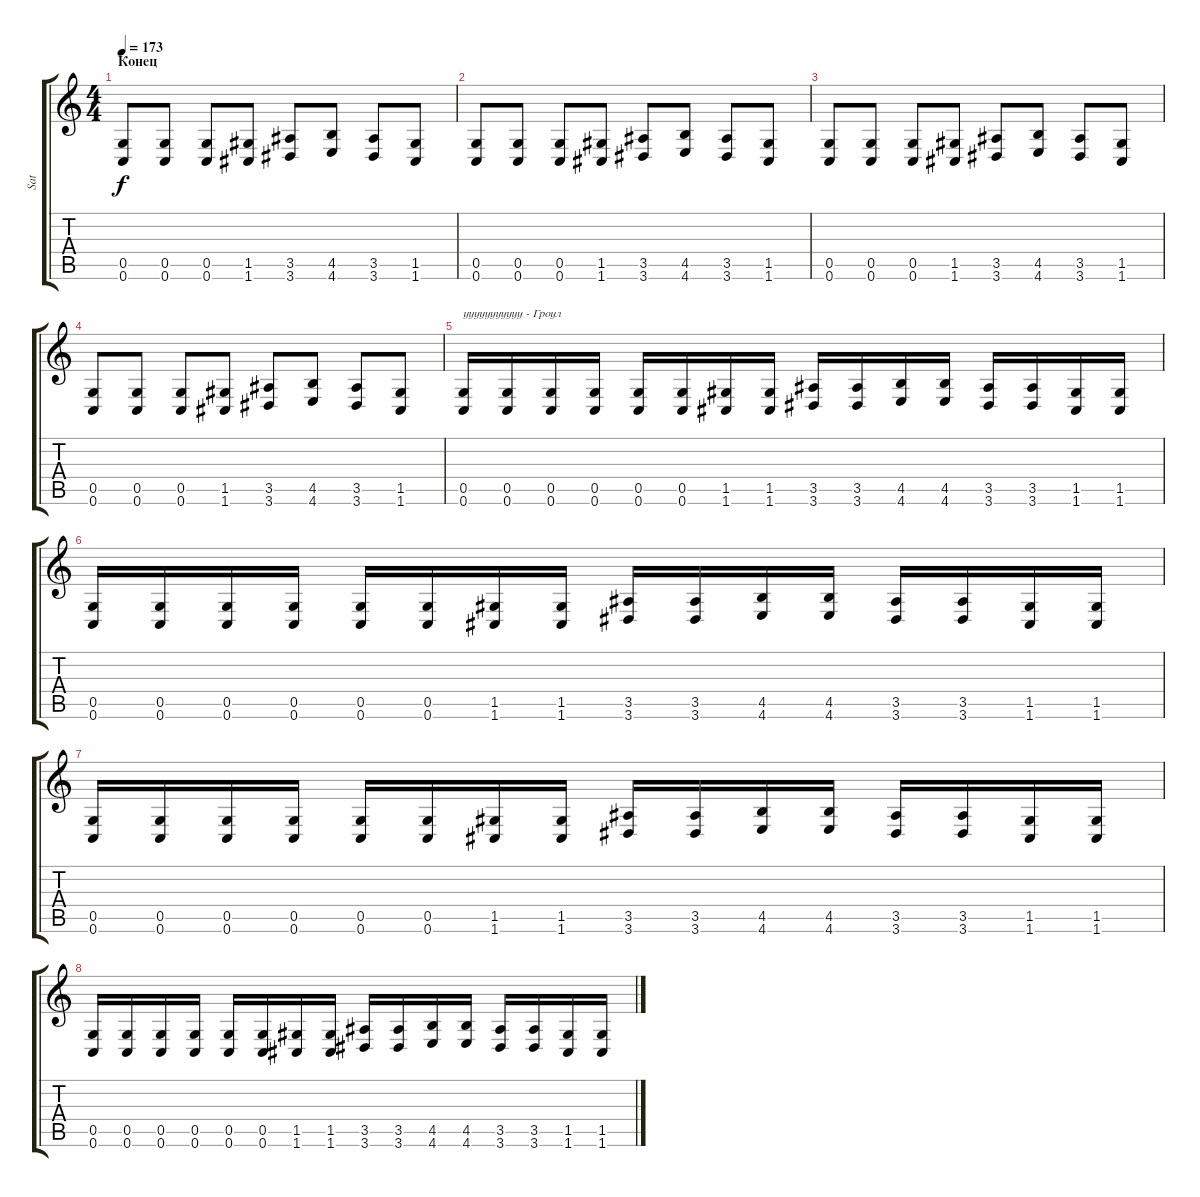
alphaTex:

\track ("Sat" "Sat") {instrument distortionguitar}
\staff {score tabs}
\tuning (D4 A3 F3 C3 G2 C2) {hide}
\ts (4 4)
\section ("" "Конец")
\tempo 173
\clef g2
\ks c
(0.5 0.6).8{dy f} (0.5 0.6).8 (0.5 0.6).8 (1.5 1.6).8 (3.5 3.6).8 (4.5 4.6).8 (3.5 3.6).8 (1.5 1.6).8 |
(0.5 0.6).8 (0.5 0.6).8 (0.5 0.6).8 (1.5 1.6).8 (3.5 3.6).8 (4.5 4.6).8 (3.5 3.6).8 (1.5 1.6).8 |
(0.5 0.6).8 (0.5 0.6).8 (0.5 0.6).8 (1.5 1.6).8 (3.5 3.6).8 (4.5 4.6).8 (3.5 3.6).8 (1.5 1.6).8 |
(0.5 0.6).8 (0.5 0.6).8 (0.5 0.6).8 (1.5 1.6).8 (3.5 3.6).8 (4.5 4.6).8 (3.5 3.6).8 (1.5 1.6).8 |
(0.5 0.6).16{txt "ууууууууууу - Гроул"} (0.5 0.6).16 (0.5 0.6).16 (0.5 0.6).16 (0.5 0.6).16 (0.5 0.6).16 (1.5 1.6).16 (1.5 1.6).16 (3.5 3.6).16 (3.5 3.6).16 (4.5 4.6).16 (4.5 4.6).16 (3.5 3.6).16 (3.5 3.6).16 (1.5 1.6).16 (1.5 1.6).16 |
(0.5 0.6).16 (0.5 0.6).16 (0.5 0.6).16 (0.5 0.6).16 (0.5 0.6).16 (0.5 0.6).16 (1.5 1.6).16 (1.5 1.6).16 (3.5 3.6).16 (3.5 3.6).16 (4.5 4.6).16 (4.5 4.6).16 (3.5 3.6).16 (3.5 3.6).16 (1.5 1.6).16 (1.5 1.6).16 |
(0.5 0.6).16 (0.5 0.6).16 (0.5 0.6).16 (0.5 0.6).16 (0.5 0.6).16 (0.5 0.6).16 (1.5 1.6).16 (1.5 1.6).16 (3.5 3.6).16 (3.5 3.6).16 (4.5 4.6).16 (4.5 4.6).16 (3.5 3.6).16 (3.5 3.6).16 (1.5 1.6).16 (1.5 1.6).16 |
(0.5 0.6).16 (0.5 0.6).16 (0.5 0.6).16 (0.5 0.6).16 (0.5 0.6).16 (0.5 0.6).16 (1.5 1.6).16 (1.5 1.6).16 (3.5 3.6).16 (3.5 3.6).16 (4.5 4.6).16 (4.5 4.6).16 (3.5 3.6).16 (3.5 3.6).16 (1.5 1.6).16 (1.5 1.6).16
